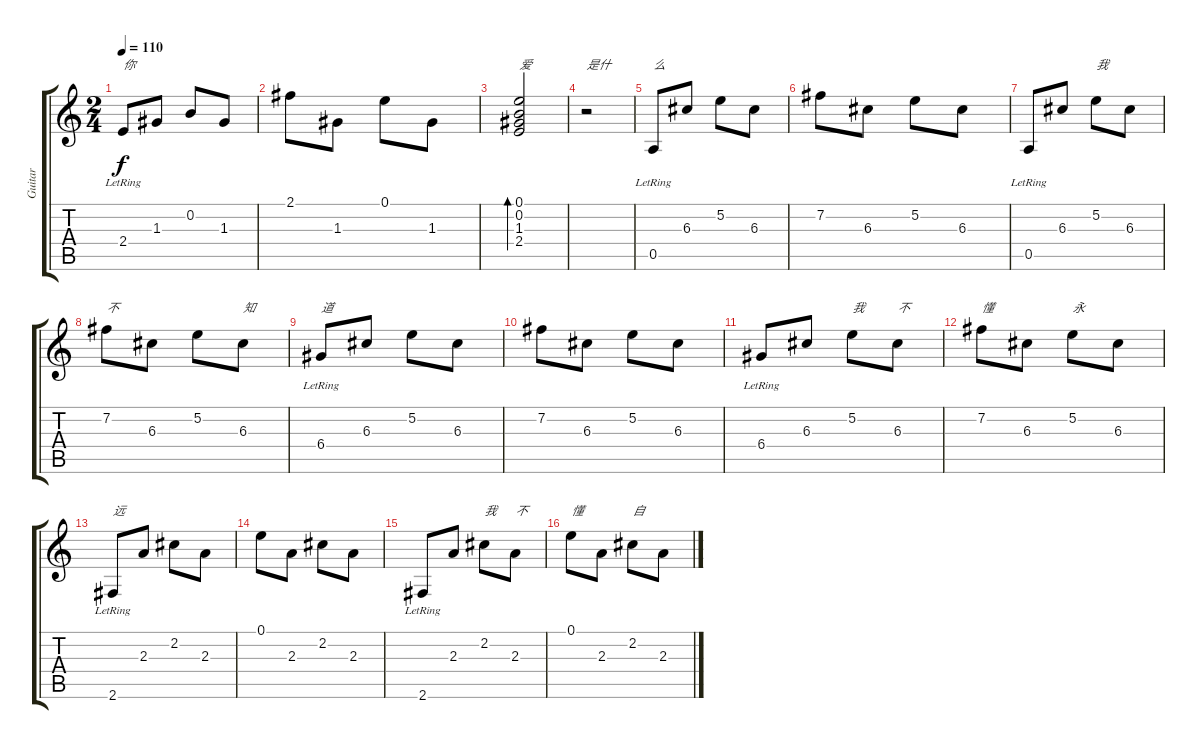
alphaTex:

\track ("Guitar" "Guitar") {instrument acousticguitarsteel}
\staff {score tabs}
\tuning (E4 B3 G3 D3 A2 E2) {hide}
\ts (2 4)
\tempo 110
\clef g2
\ks c
2.4{lr}.8{txt "你" dy f} 1.3.8 0.2.8 1.3.8 |
2.1.8 1.3.8 0.1.8 1.3.8 |
(0.1 0.2 1.3 2.4).2{bd 240 txt "爱"} |
r.2{txt "是什"} |
0.5{lr}.8{txt "么"} 6.3.8 5.2.8 6.3.8 |
7.2.8 6.3.8 5.2.8 6.3.8 |
0.5{lr}.8 6.3.8 5.2.8{txt "我"} 6.3.8 |
7.2.8{txt "不"} 6.3.8 5.2.8 6.3.8{txt "知"} |
6.4{lr}.8{txt "道"} 6.3.8 5.2.8 6.3.8 |
7.2.8 6.3.8 5.2.8 6.3.8 |
6.4{lr}.8 6.3.8 5.2.8{txt "我"} 6.3.8{txt "不"} |
7.2.8{txt "懂"} 6.3.8 5.2.8{txt "永"} 6.3.8 |
2.6{lr}.8{txt "远"} 2.3.8 2.2.8 2.3.8 |
0.1.8 2.3.8 2.2.8 2.3.8 |
2.6{lr}.8 2.3.8 2.2.8{txt "我"} 2.3.8{txt "不"} |
0.1.8{txt "懂"} 2.3.8 2.2.8{txt "自"} 2.3.8
